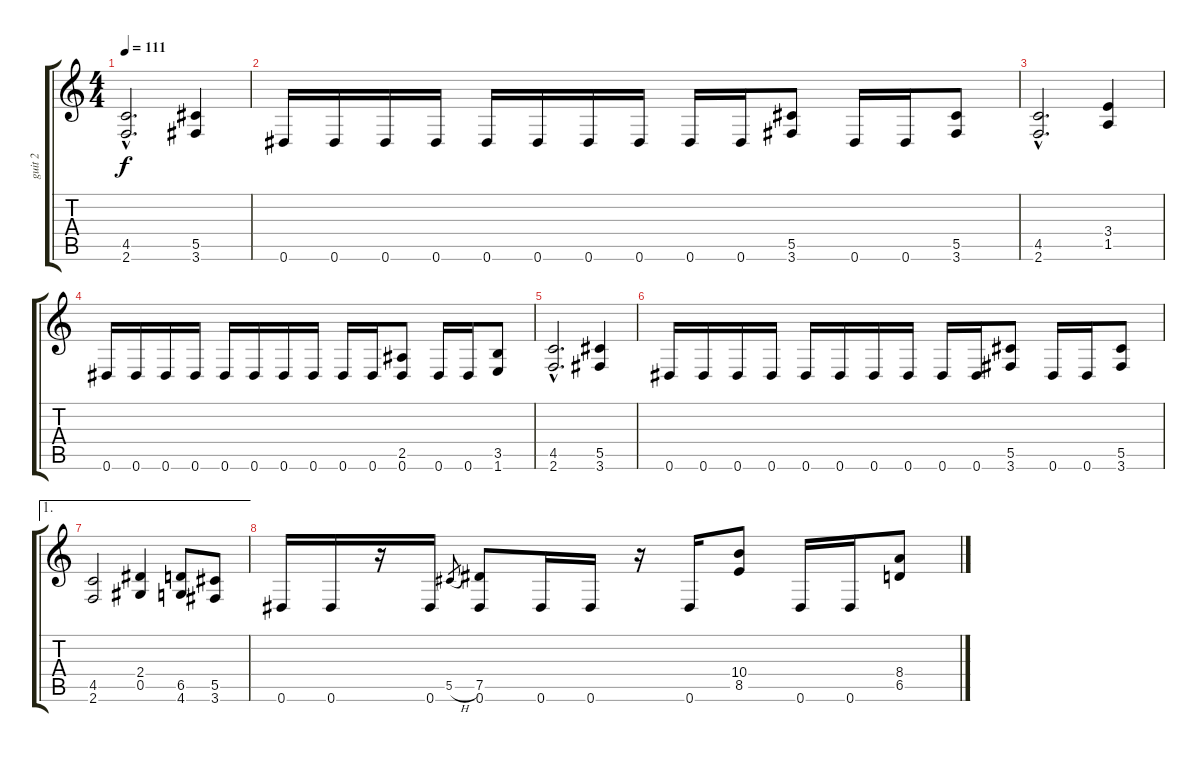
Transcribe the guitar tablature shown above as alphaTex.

\track ("guit 2" "guit 2") {instrument distortionguitar}
\staff {score tabs}
\tuning (Eb4 Bb3 Gb3 Db3 Ab2 Eb2) {hide}
\ts (4 4)
\tempo 111
\clef g2
\ks c
(4.5{hac} 2.6{hac}).2{d dy f} (5.5 3.6).4 |
0.6.16 0.6.16 0.6.16 0.6.16 0.6.16 0.6.16 0.6.16 0.6.16 0.6.16 0.6.16 (5.5 3.6).8 0.6.16 0.6.16 (5.5 3.6).8 |
(4.5{hac} 2.6{hac}).2{d} (3.4 1.5).4 |
0.6.16 0.6.16 0.6.16 0.6.16 0.6.16 0.6.16 0.6.16 0.6.16 0.6.16 0.6.16 (2.5 0.6).8 0.6.16 0.6.16 (3.5 1.6).8 |
(4.5{hac} 2.6{hac}).2{d} (5.5 3.6).4 |
0.6.16 0.6.16 0.6.16 0.6.16 0.6.16 0.6.16 0.6.16 0.6.16 0.6.16 0.6.16 (5.5 3.6).8 0.6.16 0.6.16 (5.5 3.6).8 |
\ae 1
(4.5 2.6).2 (2.4 0.5).4 (6.5 4.6).8 (5.5 3.6).8 |
0.6.16 0.6.16 r.16 0.6.16 5.5{h}.8{gr} (7.5 0.6).8 0.6.16 0.6.16 r.16 0.6.16 (10.4 8.5).8 0.6.16 0.6.16 (8.4 6.5).8
